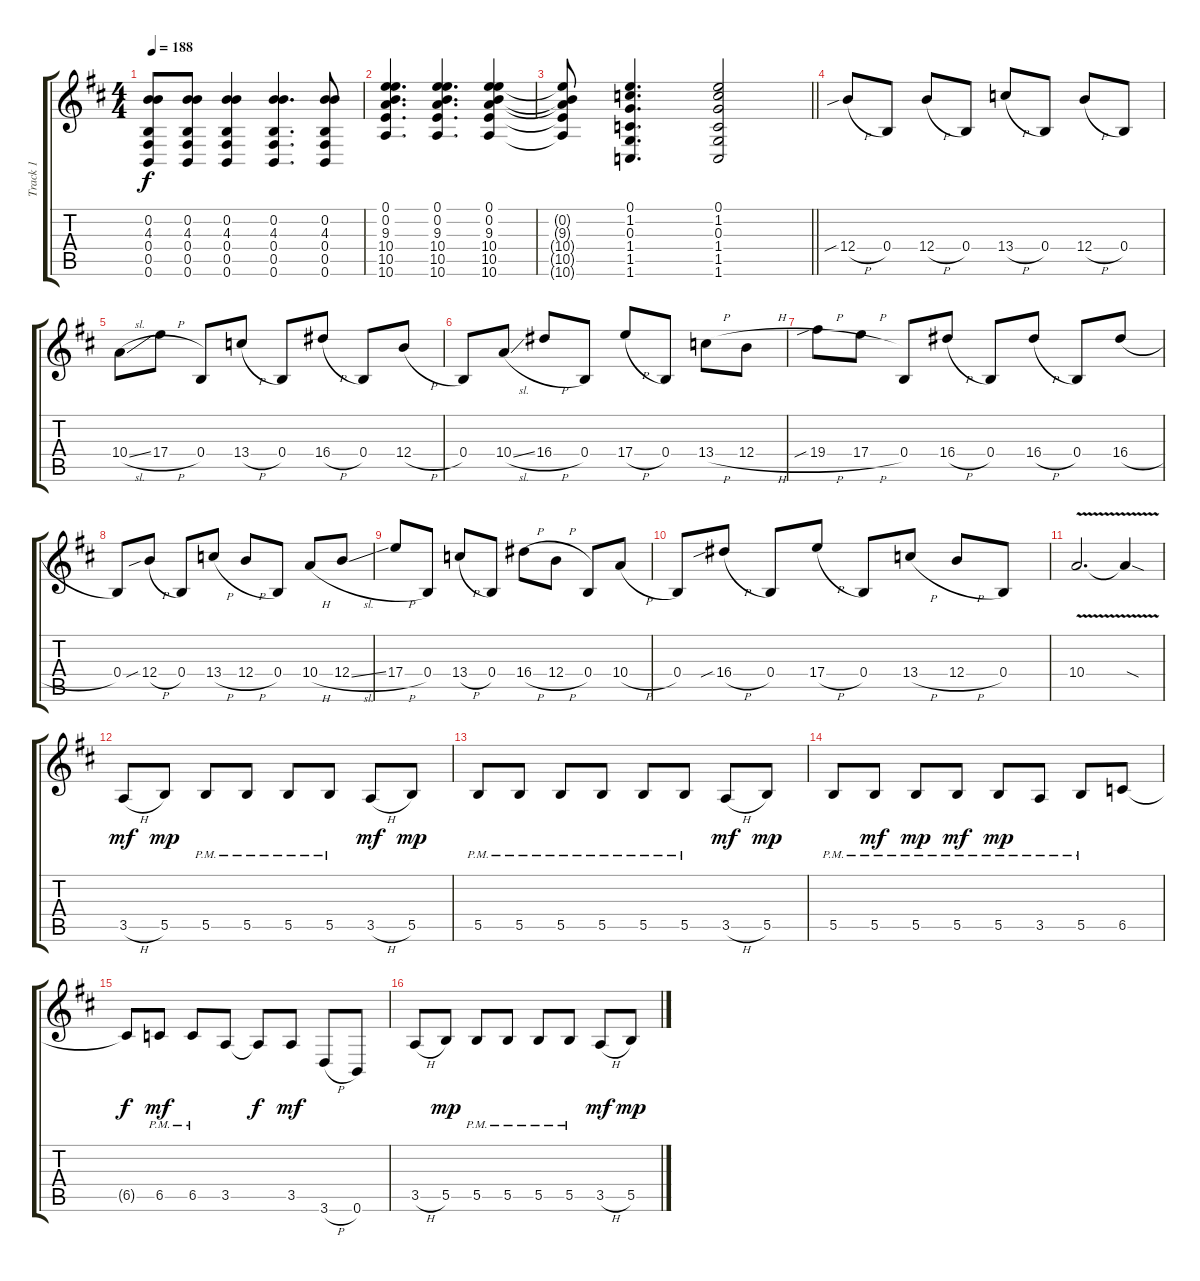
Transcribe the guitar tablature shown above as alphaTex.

\track ("Track 1" "Track 1") {instrument overdrivenguitar}
\staff {score tabs}
\tuning (E4 B3 G3 B2 Gb2 B1) {hide}
\ts (4 4)
\tempo 188
\clef g2
\ks bminor
(0.2{t} 4.3{t} 0.4{t} 0.5{t} 0.6{t}).8{dy f} (0.2 4.3 0.4 0.5 0.6).8 (0.2 4.3 0.4 0.5 0.6).4 (0.2 4.3 0.4 0.5 0.6).4{d} (0.2 4.3 0.4 0.5 0.6).8 |
(0.1 0.2 9.3 10.4 10.5 10.6).4{d} (0.1 0.2 9.3 10.4 10.5 10.6).4{d} (0.1 0.2 9.3 10.4 10.5 10.6).4 |
\barLineRight lightlight
(0.2{t} 9.3{t} 10.4{t} 10.5{t} 10.6{t}).8 (0.1 1.2 0.3 1.4 1.5 1.6).4{d} (0.1 1.2 0.3 1.4 1.5 1.6).2 |
12.4{sib h}.8 0.4.8 12.4{h}.8 0.4.8 13.4{h}.8 0.4.8 12.4{h}.8 0.4.8 |
10.4{sl}.8 17.4{h}.8 0.4.8 13.4{h}.8 0.4.8 16.4{h}.8 0.4.8 12.4{h}.8 |
0.4.8 10.4{sl}.8 16.4{h}.8 0.4.8 17.4{h}.8 0.4.8 13.4{h}.8 12.4{h}.8 |
19.4{sib h}.8 17.4{h}.8 0.4.8 16.4{h}.8 0.4.8 16.4{h}.8 0.4.8 16.4{h}.8 |
0.4.8 12.4{sib h}.8 0.4.8 13.4{h}.8 12.4{h}.8 0.4.8 10.4{h}.8 12.4{sl}.8 |
17.4{h}.8 0.4.8 13.4{h}.8 0.4.8 16.4{h}.8 12.4{h}.8 0.4.8 10.4{h}.8 |
0.4.8 16.4{sib h}.8 0.4.8 17.4{h}.8 0.4.8 13.4{h}.8 12.4{h}.8 0.4.8 |
10.4{v}.2{d} 10.4{sod t}.4 |
3.5{h}.8{dy mf} 5.5.8{dy mp} 5.5{pm}.8 5.5{pm}.8 5.5{pm}.8 5.5{pm}.8 3.5{h}.8{dy mf} 5.5.8{dy mp} |
5.5{pm}.8 5.5{pm}.8 5.5{pm}.8 5.5{pm}.8 5.5{pm}.8 5.5{pm}.8 3.5{h}.8{dy mf} 5.5.8{dy mp} |
5.5{pm}.8 5.5{pm}.8{dy mf} 5.5{pm}.8{dy mp} 5.5{pm}.8{dy mf} 5.5{pm}.8{dy mp} 3.5{pm}.8 5.5{pm}.8 6.5.8 |
6.5{t}.8{dy f} 6.5{pm}.8{dy mf} 6.5{pm}.8 3.5.8 3.5{t}.8{dy f} 3.5.8{dy mf} 3.6{h}.8 0.6.8 |
3.5{h}.8 5.5.8{dy mp} 5.5{pm}.8 5.5{pm}.8 5.5{pm}.8 5.5{pm}.8 3.5{h}.8{dy mf} 5.5.8{dy mp}
